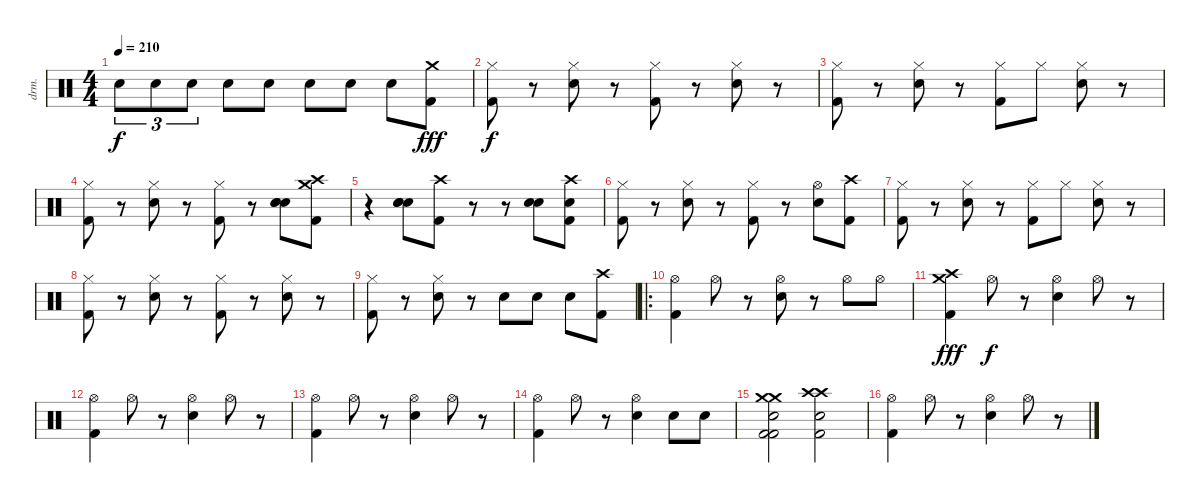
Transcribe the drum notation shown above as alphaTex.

\defaultSystemsLayout 4
\bracketExtendMode groupsimilarinstruments
\otherSystemsTrackNameOrientation horizontal
\track ("Nicko McBrain" "drm.") {instrument percussion}
\staff {score}
\articulation defaults
\ts (4 4)
\tempo 210
\clef neutral
\ks c "Snare (hit) 2".8{tu (3 2) dy f} "Snare (hit) 2".8{tu (3 2)} "Snare (hit) 2".8{tu (3 2)} "Snare (hit) 2".8 "Snare (hit) 2".8 "Snare (hit) 2".8 "Snare (hit) 2".8 "Snare (hit) 2".8
("Kick (hit) 2" "Crash medium (hit)").8{dy fff} |
("Hi-Hat (closed)" "Kick (hit) 2").8{dy f} r.8 ("Hi-Hat (closed)" "Snare (hit) 2").8 r.8 ("Hi-Hat (closed)" "Kick (hit) 2").8 r.8 ("Hi-Hat (closed)" "Snare (hit) 2").8 r.8 |
("Hi-Hat (closed)" "Kick (hit) 2").8 r.8 ("Hi-Hat (closed)" "Snare (hit) 2").8 r.8 ("Hi-Hat (closed)" "Kick (hit) 2").8 "Hi-Hat (closed)".8 ("Hi-Hat (closed)" "Snare (hit) 2").8 r.8 |
("Hi-Hat (closed)" "Kick (hit) 2").8 r.8 ("Hi-Hat (closed)" "Snare (hit) 2").8 r.8 ("Hi-Hat (closed)" "Kick (hit) 2").8 r.8 ("Snare (hit) 2" "Snare (hit) 2" "Snare (hit) 2").8 ("Kick (hit) 2" "Crash medium (hit)" "Crash high (hit)").8 |
r.4 ("Snare (hit) 2" "Snare (hit) 2" "Snare (hit) 2").8 ("Kick (hit) 2" "Crash high (hit)").8 r.8 r.8 ("Snare (hit) 2" "Snare (hit) 2").8 ("Kick (hit) 2" "Snare (hit) 2" "Crash high (hit)").8 |
("Hi-Hat (closed)" "Kick (hit) 2").8 r.8 ("Hi-Hat (closed)" "Snare (hit) 2").8 r.8 ("Hi-Hat (closed)" "Kick (hit) 2").8 r.8 ("Hi-Hat (open)" "Snare (hit) 2").8 ("Crash high (hit)" "Kick (hit) 2").8 |
("Hi-Hat (closed)" "Kick (hit) 2").8 r.8 ("Hi-Hat (closed)" "Snare (hit) 2").8 r.8 ("Hi-Hat (closed)" "Kick (hit) 2").8 "Hi-Hat (closed)".8 ("Hi-Hat (closed)" "Snare (hit) 2").8 r.8 |
("Hi-Hat (closed)" "Kick (hit) 2").8 r.8 ("Hi-Hat (closed)" "Snare (hit) 2").8 r.8 ("Hi-Hat (closed)" "Kick (hit) 2").8 r.8 ("Hi-Hat (closed)" "Snare (hit) 2").8 r.8 |
("Hi-Hat (closed)" "Kick (hit) 2").8 r.8 ("Hi-Hat (closed)" "Snare (hit) 2").8 r.8 "Snare (hit) 2".8 "Snare (hit) 2".8 "Snare (hit) 2".8 ("Crash high (hit)" "Kick (hit) 2").8 |
\ro
("Hi-Hat (open)" "Kick (hit) 2").4 "Hi-Hat (open)".8 r.8 ("Hi-Hat (open)" "Snare (hit) 2").8 r.8 "Hi-Hat (open)".8 "Hi-Hat (open)".8 |
("Crash high (hit)" "Kick (hit) 2" "Crash medium (hit)").4{dy fff} "Hi-Hat (open)".8{dy f} r.8 ("Hi-Hat (open)" "Snare (hit) 2").4 "Hi-Hat (open)".8 r.8 |
("Hi-Hat (open)" "Kick (hit) 2").4 "Hi-Hat (open)".8 r.8 ("Hi-Hat (open)" "Snare (hit) 2").4 "Hi-Hat (open)".8 r.8 |
("Hi-Hat (open)" "Kick (hit) 2").4 "Hi-Hat (open)".8 r.8 ("Hi-Hat (open)" "Snare (hit) 2").4 "Hi-Hat (open)".8 r.8 |
("Hi-Hat (open)" "Kick (hit) 2").4 "Hi-Hat (open)".8 r.8 ("Hi-Hat (open)" "Snare (hit) 2").4 "Snare (hit) 2".8 "Snare (hit) 2".8 |
("Crash medium (hit)" "Crash medium (hit)" "Kick (hit) 2" "Kick (hit) 2" "Snare (hit) 2").2 ("Crash high (hit)" "Crash high (hit)" "Kick (hit) 2" "Snare (hit) 2").2 |
("Hi-Hat (open)" "Kick (hit) 2").4 "Hi-Hat (open)".8 r.8 ("Hi-Hat (open)" "Snare (hit) 2").4 "Hi-Hat (open)".8 r.8
